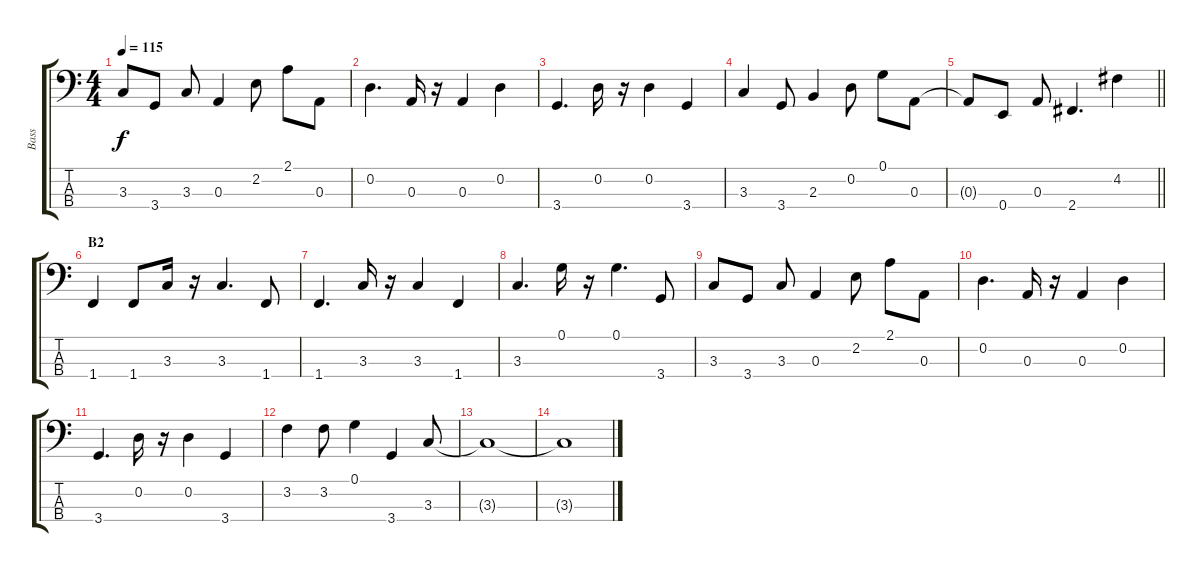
\track ("Bass" "Bass") {instrument electricbassfinger}
\staff {score tabs}
\tuning (G2 D2 A1 E1) {hide}
\ts (4 4)
\tempo 115
\clef f4
\ks c
3.3.8{dy f} 3.4.8 3.3.8 0.3.4 2.2.8 2.1.8 0.3.8 |
0.2.4{d} 0.3.16 r.16 0.3.4 0.2.4 |
3.4.4{d} 0.2.16 r.16 0.2.4 3.4.4 |
3.3.4 3.4.8 2.3.4 0.2.8 0.1.8 0.3.8 |
\barLineRight lightlight
0.3{t}.8 0.4.8 0.3.8 2.4.4{d} 4.2.4 |
\section ("" "B2")
1.4.4 1.4.8 3.3.16 r.16 3.3.4{d} 1.4.8 |
1.4.4{d} 3.3.16 r.16 3.3.4 1.4.4 |
3.3.4{d} 0.1.16 r.16 0.1.4{d} 3.4.8 |
3.3.8 3.4.8 3.3.8 0.3.4 2.2.8 2.1.8 0.3.8 |
0.2.4{d} 0.3.16 r.16 0.3.4 0.2.4 |
3.4.4{d} 0.2.16 r.16 0.2.4 3.4.4 |
3.2.4 3.2.8 0.1.4 3.4.4 3.3.8 |
3.3{t}.1 |
3.3{t}.1
